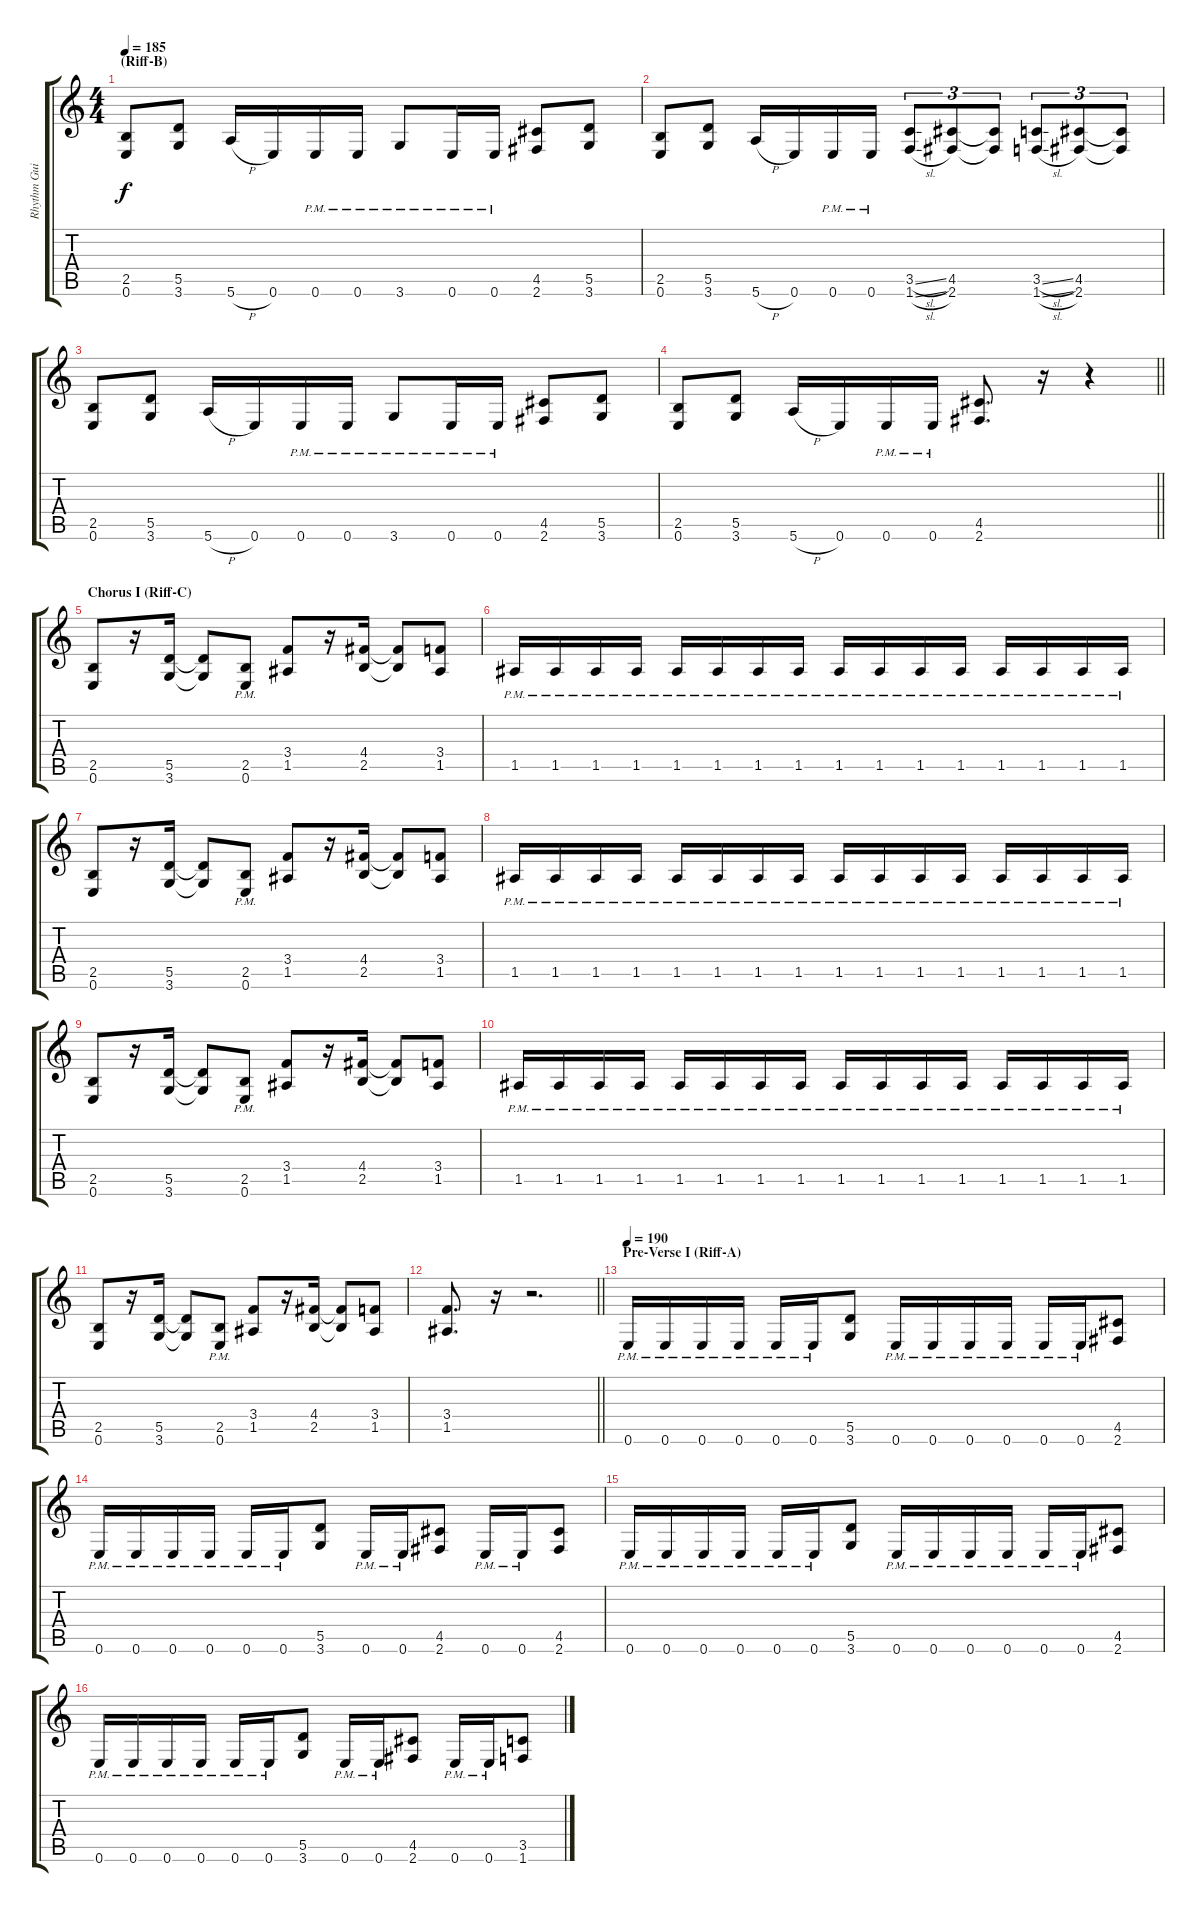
\track ("Rhythm Guitar II" "Rhythm Gui") {instrument overdrivenguitar}
\staff {score tabs}
\tuning (E4 B3 G3 D3 A2 E2) {hide}
\ts (4 4)
\section ("" "(Riff-B)")
\tempo 185
\clef g2
\ks c
(2.5 0.6).8{dy f} (5.5 3.6).8 5.6{h}.16 0.6.16 0.6{pm}.16 0.6{pm}.16 3.6{pm}.8 0.6{pm}.16 0.6{pm}.16 (4.5 2.6).8 (5.5 3.6).8 |
(2.5 0.6).8 (5.5 3.6).8 5.6{h}.16 0.6.16 0.6{pm}.16 0.6{pm}.16 (3.5{sl} 1.6{sl}).8{tu (3 2)} (4.5 2.6).8{tu (3 2)} (4.5{t} 2.6{t}).8{tu (3 2)} (3.5{sl} 1.6{sl}).8{tu (3 2)} (4.5 2.6).8{tu (3 2)} (4.5{t} 2.6{t}).8{tu (3 2)} |
(2.5 0.6).8 (5.5 3.6).8 5.6{h}.16 0.6.16 0.6{pm}.16 0.6{pm}.16 3.6{pm}.8 0.6{pm}.16 0.6{pm}.16 (4.5 2.6).8 (5.5 3.6).8 |
\barLineRight lightlight
(2.5 0.6).8 (5.5 3.6).8 5.6{h}.16 0.6.16 0.6{pm}.16 0.6{pm}.16 (4.5 2.6).8{d} r.16 r.4 |
\section ("" "Chorus I (Riff-C)")
(2.5 0.6).8 r.16 (5.5 3.6).16 (5.5{t} 3.6{t}).8 (2.5{pm} 0.6{pm}).8 (3.4 1.5).8 r.16 (4.4 2.5).16 (4.4{t} 2.5{t}).8 (3.4 1.5).8 |
1.5{pm}.16 1.5{pm}.16 1.5{pm}.16 1.5{pm}.16 1.5{pm}.16 1.5{pm}.16 1.5{pm}.16 1.5{pm}.16 1.5{pm}.16 1.5{pm}.16 1.5{pm}.16 1.5{pm}.16 1.5{pm}.16 1.5{pm}.16 1.5{pm}.16 1.5{pm}.16 |
(2.5 0.6).8 r.16 (5.5 3.6).16 (5.5{t} 3.6{t}).8 (2.5{pm} 0.6{pm}).8 (3.4 1.5).8 r.16 (4.4 2.5).16 (4.4{t} 2.5{t}).8 (3.4 1.5).8 |
1.5{pm}.16 1.5{pm}.16 1.5{pm}.16 1.5{pm}.16 1.5{pm}.16 1.5{pm}.16 1.5{pm}.16 1.5{pm}.16 1.5{pm}.16 1.5{pm}.16 1.5{pm}.16 1.5{pm}.16 1.5{pm}.16 1.5{pm}.16 1.5{pm}.16 1.5{pm}.16 |
(2.5 0.6).8 r.16 (5.5 3.6).16 (5.5{t} 3.6{t}).8 (2.5{pm} 0.6{pm}).8 (3.4 1.5).8 r.16 (4.4 2.5).16 (4.4{t} 2.5{t}).8 (3.4 1.5).8 |
1.5{pm}.16 1.5{pm}.16 1.5{pm}.16 1.5{pm}.16 1.5{pm}.16 1.5{pm}.16 1.5{pm}.16 1.5{pm}.16 1.5{pm}.16 1.5{pm}.16 1.5{pm}.16 1.5{pm}.16 1.5{pm}.16 1.5{pm}.16 1.5{pm}.16 1.5{pm}.16 |
(2.5 0.6).8 r.16 (5.5 3.6).16 (5.5{t} 3.6{t}).8 (2.5{pm} 0.6{pm}).8 (3.4 1.5).8 r.16 (4.4 2.5).16 (4.4{t} 2.5{t}).8 (3.4 1.5).8 |
\barLineRight lightlight
(3.4 1.5).8{d} r.16 r.2{d} |
\section ("" "Pre-Verse I (Riff-A)")
\tempo 190
0.6{pm}.16 0.6{pm}.16 0.6{pm}.16 0.6{pm}.16 0.6{pm}.16 0.6{pm}.16 (5.5 3.6).8 0.6{pm}.16 0.6{pm}.16 0.6{pm}.16 0.6{pm}.16 0.6{pm}.16 0.6{pm}.16 (4.5 2.6).8 |
0.6{pm}.16 0.6{pm}.16 0.6{pm}.16 0.6{pm}.16 0.6{pm}.16 0.6{pm}.16 (5.5 3.6).8 0.6{pm}.16 0.6{pm}.16 (4.5 2.6).8 0.6{pm}.16 0.6{pm}.16 (4.5 2.6).8 |
0.6{pm}.16 0.6{pm}.16 0.6{pm}.16 0.6{pm}.16 0.6{pm}.16 0.6{pm}.16 (5.5 3.6).8 0.6{pm}.16 0.6{pm}.16 0.6{pm}.16 0.6{pm}.16 0.6{pm}.16 0.6{pm}.16 (4.5 2.6).8 |
0.6{pm}.16 0.6{pm}.16 0.6{pm}.16 0.6{pm}.16 0.6{pm}.16 0.6{pm}.16 (5.5 3.6).8 0.6{pm}.16 0.6{pm}.16 (4.5 2.6).8 0.6{pm}.16 0.6{pm}.16 (3.5 1.6).8
